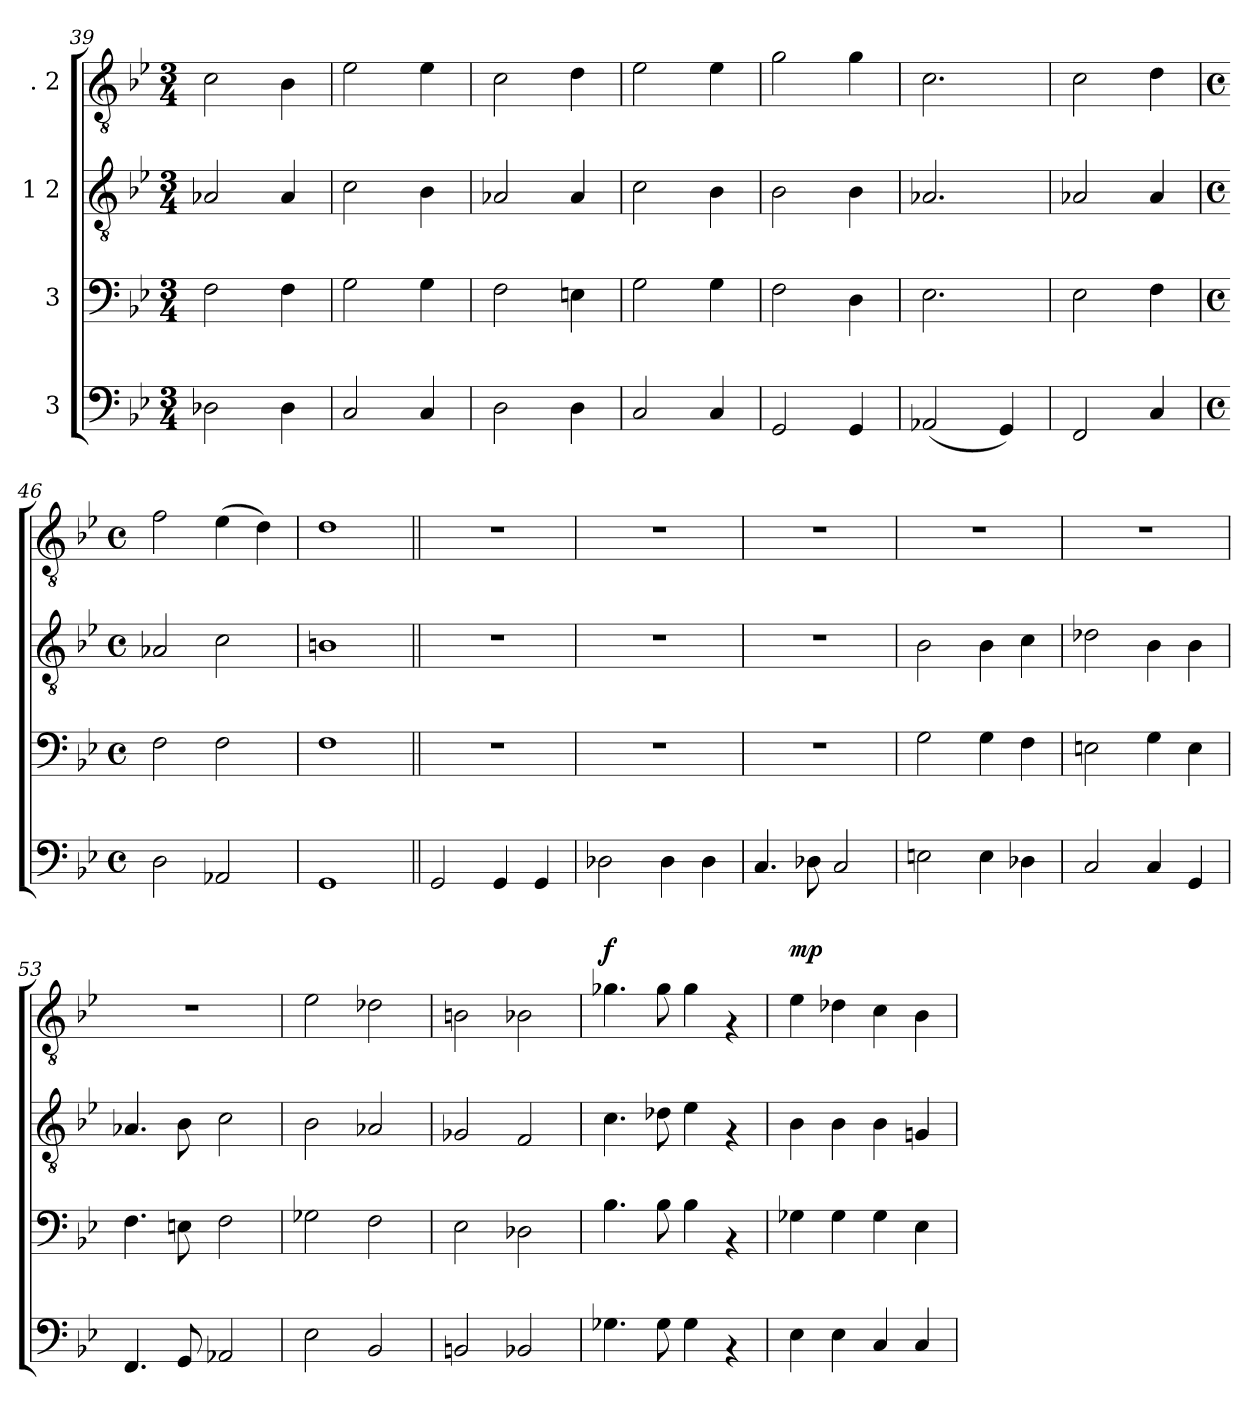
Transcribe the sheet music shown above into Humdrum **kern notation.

**kern	**kern	**kern	**kern	**dynam
*part4	*part3	*part2	*part1	*part1
*staff4	*staff3	*staff2	*staff1	*staff1
*I"3	*I"3	*I"1 2	*I". 2	*
*clefF4	*clefF4	*clefGv2	*clefGv2	*
*k[b-e-]	*k[b-e-]	*k[b-e-]	*k[b-e-]	*
*B-:	*B-:	*B-:	*B-:	*
*M3/4	*M3/4	*M3/4	*M3/4	*
=39	=39	=39	=39	=39
2D-X\	2F\	2A-X/	2c\	.
4D-\	4F\	4A-/	4B-\	.
=40	=40	=40	=40	=40
2C/	2G\	2c\	2e-\	.
4C/	4G\	4B-\	4e-\	.
=41	=41	=41	=41	=41
2D\	2F\	2A-X/	2c\	.
4D\	4En\	4A-/	4d\	.
=42	=42	=42	=42	=42
2C/	2G\	2c\	2e-\	.
4C/	4G\	4B-\	4e-\	.
=43	=43	=43	=43	=43
2GG/	2F\	2B-\	2g\	.
4GG/	4D\	4B-\	4g\	.
!!LO:LB:g=z
=44	=44	=44	=44	=44
(<2AA-X/	2.E-\	2.A-X/	2.c\	.
4GG/)	.	.	.	.
=45	=45	=45	=45	=45
2FF/	2E-\	2A-X/	2c\	.
4C/	4F\	4A-/	4d\	.
=46	=46	=46	=46	=46
*M4/4	*M4/4	*M4/4	*M4/4	*
*met(c)	*met(c)	*met(c)	*met(c)	*
2D\	2F\	2A-X/	2f\	.
2AA-X/	2F\	2c\	(>4e-\	.
.	.	.	4d\)	.
=47	=47	=47	=47	=47
1GG	1F	1Bn	1d	.
=48||	=48||	=48||	=48||	=48||
2GG/	1r	1r	1r	.
4GG/	.	.	.	.
4GG/	.	.	.	.
=49	=49	=49	=49	=49
2D-X\	1r	1r	1r	.
4D-\	.	.	.	.
4D-\	.	.	.	.
!!LO:LB:g=z
=50	=50	=50	=50	=50
4.C/	1r	1r	1r	.
8D-X\	.	.	.	.
2C/	.	.	.	.
=51	=51	=51	=51	=51
2En\	2G\	2B-\	1r	.
4E\	4G\	4B-\	.	.
4D-X\	4F\	4c\	.	.
=52	=52	=52	=52	=52
2C/	2En\	2d-X\	1r	.
4C/	4G\	4B-\	.	.
4GG/	4E\	4B-\	.	.
=53	=53	=53	=53	=53
4.FF/	4.F\	4.A-X/	1r	.
8GG/	8En\	8B-\	.	.
2AA-X/	2F\	2c\	.	.
=54	=54	=54	=54	=54
2E-\	2G-X\	2B-\	2e-\	.
2BB-/	2F\	2A-X/	2d-X\	.
=55	=55	=55	=55	=55
2BBn/	2E-\	2G-X/	2Bn\	.
2BB-X/	2D-X\	2F/	2B-X\	.
!!LO:PB:g=z
=56	=56	=56	=56	=56
!	!	!	!	!LO:DY:a
4.G-X\	4.B-\	4.c\	4.g-X\	f
8G-\	8B-\	8d-X\	8g-\	.
4G-\	4B-\	4e-\	4g-\	.
4rAA	4rAA	4rF	4rF	.
=57	=57	=57	=57	=57
!	!	!	!	!LO:DY:a
4E-\	4G-X\	4B-\	4e-\	mp
4E-\	4G-\	4B-\	4d-X\	.
4C/	4G-\	4B-\	4c\	.
4C/	4E-\	4Gni/	4B-\	.
=	=	=	=	=
*-	*-	*-	*-	*-
